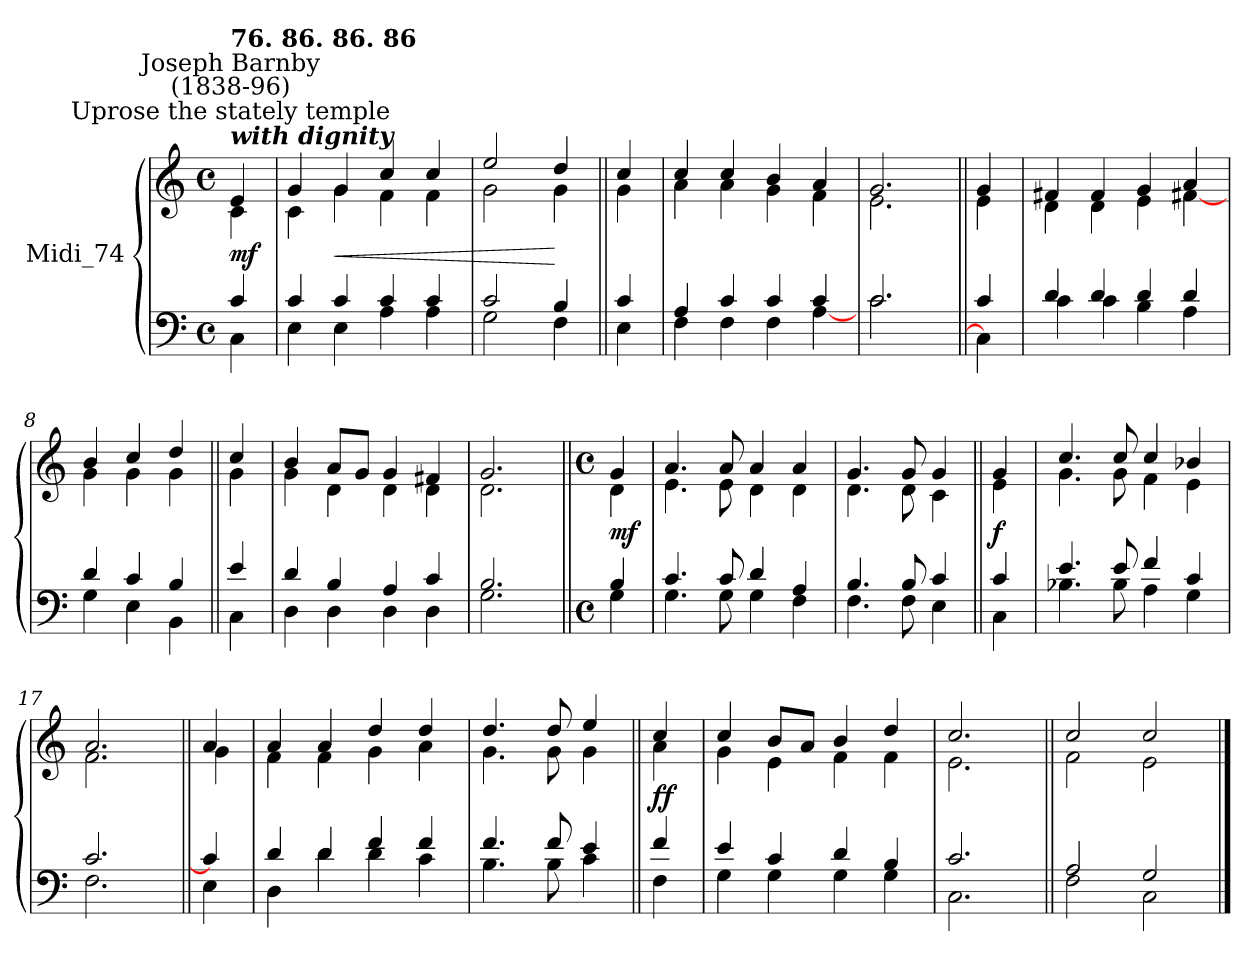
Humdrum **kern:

**kern	**kern	**dynam
*part2	*part1	*part1
*staff2	*staff1	*staff1
*I"Midi_74	*I"Midi_74	*
*clefF4	*clefG2	*
*k[]	*k[]	*
*C:	*C:	*
*M4/4	*M4/4	*
*met(c)	*met(c)	*
=	=	=
*^	*^	*
!	!	!LO:TX:a:Bi:t=with dignity	!	!
!	!	!LO:TX:a:cj:t=Uprose the stately temple	!	!
!	!	!LO:TX:a:cj:t=Joseph Barnby\n(1838-96)	!	!
!	!	!LO:TX:a:B:t=76. 86. 86. 86	!	!
!	!	!	!	!LO:DY:b
4c/	4C\	4e/	4c\	mf
=1	=1	=1	=1	=1
4c/	4E\	4g/	4c\	.
!	!	!	!	!LO:HP:b
4c/	4E\	4g/	4g\	<
4c/	4A\	4cc/	4f\	.
4c/	4A\	4cc/	4f\	.
=2	=2	=2	=2	=2
2c/	2G\	2ee/	2g\	.
4B/	4F\	4dd/	4g\	[
=3||	=3||	=3||	=3||	=3||
4c/	4E\	4cc/	4g\	.
=4	=4	=4	=4	=4
4A/	4F\	4cc/	4a\	.
4c/	4F\	4cc/	4a\	.
4c/	4F\	4b/	4g\	.
4c/	[4A\	4a/	4f\	.
=5	=5	=5	=5	=5
2.c/	2.c\	2.g/	2.e\	.
=6||	=6||	=6||	=6||	=6||
4c/	4C\]	4g/	4e\	.
=7	=7	=7	=7	=7
4d/	4c\	4f#X/	4d\	.
4d/	4c\	4f#/	4d\	.
4d/	4B\	4g/	4e\	.
4d/	4A\	4a/	[4f#X\	.
=8	=8	=8	=8	=8
4d/	4G\	4b/	4g\	.
4c/	4E\	4cc/	4g\	.
4B/	4BB\	4dd/	4g\	.
=9||	=9||	=9||	=9||	=9||
4e/	4C\	4cc/	4g\	.
=10	=10	=10	=10	=10
4d/	4D\	4b/	4g\	.
4B/	4D\	8a/L	4d\	.
.	.	8g/J	.	.
4A/	4D\	4g/	4d\	.
4c/	4D\	4f#X/	4d\	.
=11	=11	=11	=11	=11
2.B/	2.G\	2.g/	2.d\	.
!!LO:LB:g=z	!!
=12||	=12||	=12||	=12||	=12||
*M4/4	*	*M4/4	*	*
*met(c)	*	*met(c)	*	*
!	!	!	!	!LO:DY:b
4B/	4G\	4g/	4d\	mf
=13	=13	=13	=13	=13
4.c/	4.G\	4.a/	4.e\	.
8c/	8G\	8a/	8e\	.
4d/	4G\	4a/	4d\	.
4A/	4F\	4a/	4d\	.
=14	=14	=14	=14	=14
4.B/	4.F\	4.g/	4.d\	.
8B/	8F\	8g/	8d\	.
4c/	4E\	4g/	4c\	.
=15||	=15||	=15||	=15||	=15||
!	!	!	!	!LO:DY:b
4c/	4C\	4g/	4e\	f
=16	=16	=16	=16	=16
4.e/	4.B-X\	4.cc/	4.g\	.
8e/	8B-\	8cc/	8g\	.
4f/	4A\	4cc/	4f\	.
4c/	4G\	4b-X/	4e\	.
=17	=17	=17	=17	=17
2.c/	2.F\	2.a/	2.f\	.
=18||	=18||	=18||	=18||	=18||
4c#/]	4E\	4a/	4g\	.
=19	=19	=19	=19	=19
4d/	4D\	4a/	4f\	.
4d/	4d\	4a/	4f\	.
4f/	4d\	4dd/	4g\	.
4f/	4c\	4dd/	4a\	.
=20	=20	=20	=20	=20
4.f/	4.B\	4.dd/	4.g\	.
8f/	8B\	8dd/	8g\	.
4e/	4c\	4ee/	4g\	.
=21||	=21||	=21||	=21||	=21||
!	!	!	!	!LO:DY:b
4f/	4F\	4cc/	4a\	ff
=22	=22	=22	=22	=22
4e/	4G\	4cc/	4g\	.
4c/	4G\	8b/L	4e\	.
.	.	8a/J	.	.
4d/	4G\	4b/	4f\	.
4B/	4G\	4dd/	4f\	.
=23	=23	=23	=23	=23
2.c/	2.C\	2.cc/	2.e\	.
=24||	=24||	=24||	=24||	=24||
2A/	2F\	2cc/	2f\	.
2G/	2C\	2cc/	2e\	.
*v	*v	*	*	*
*	*v	*v	*
==	==	==
*-	*-	*-
